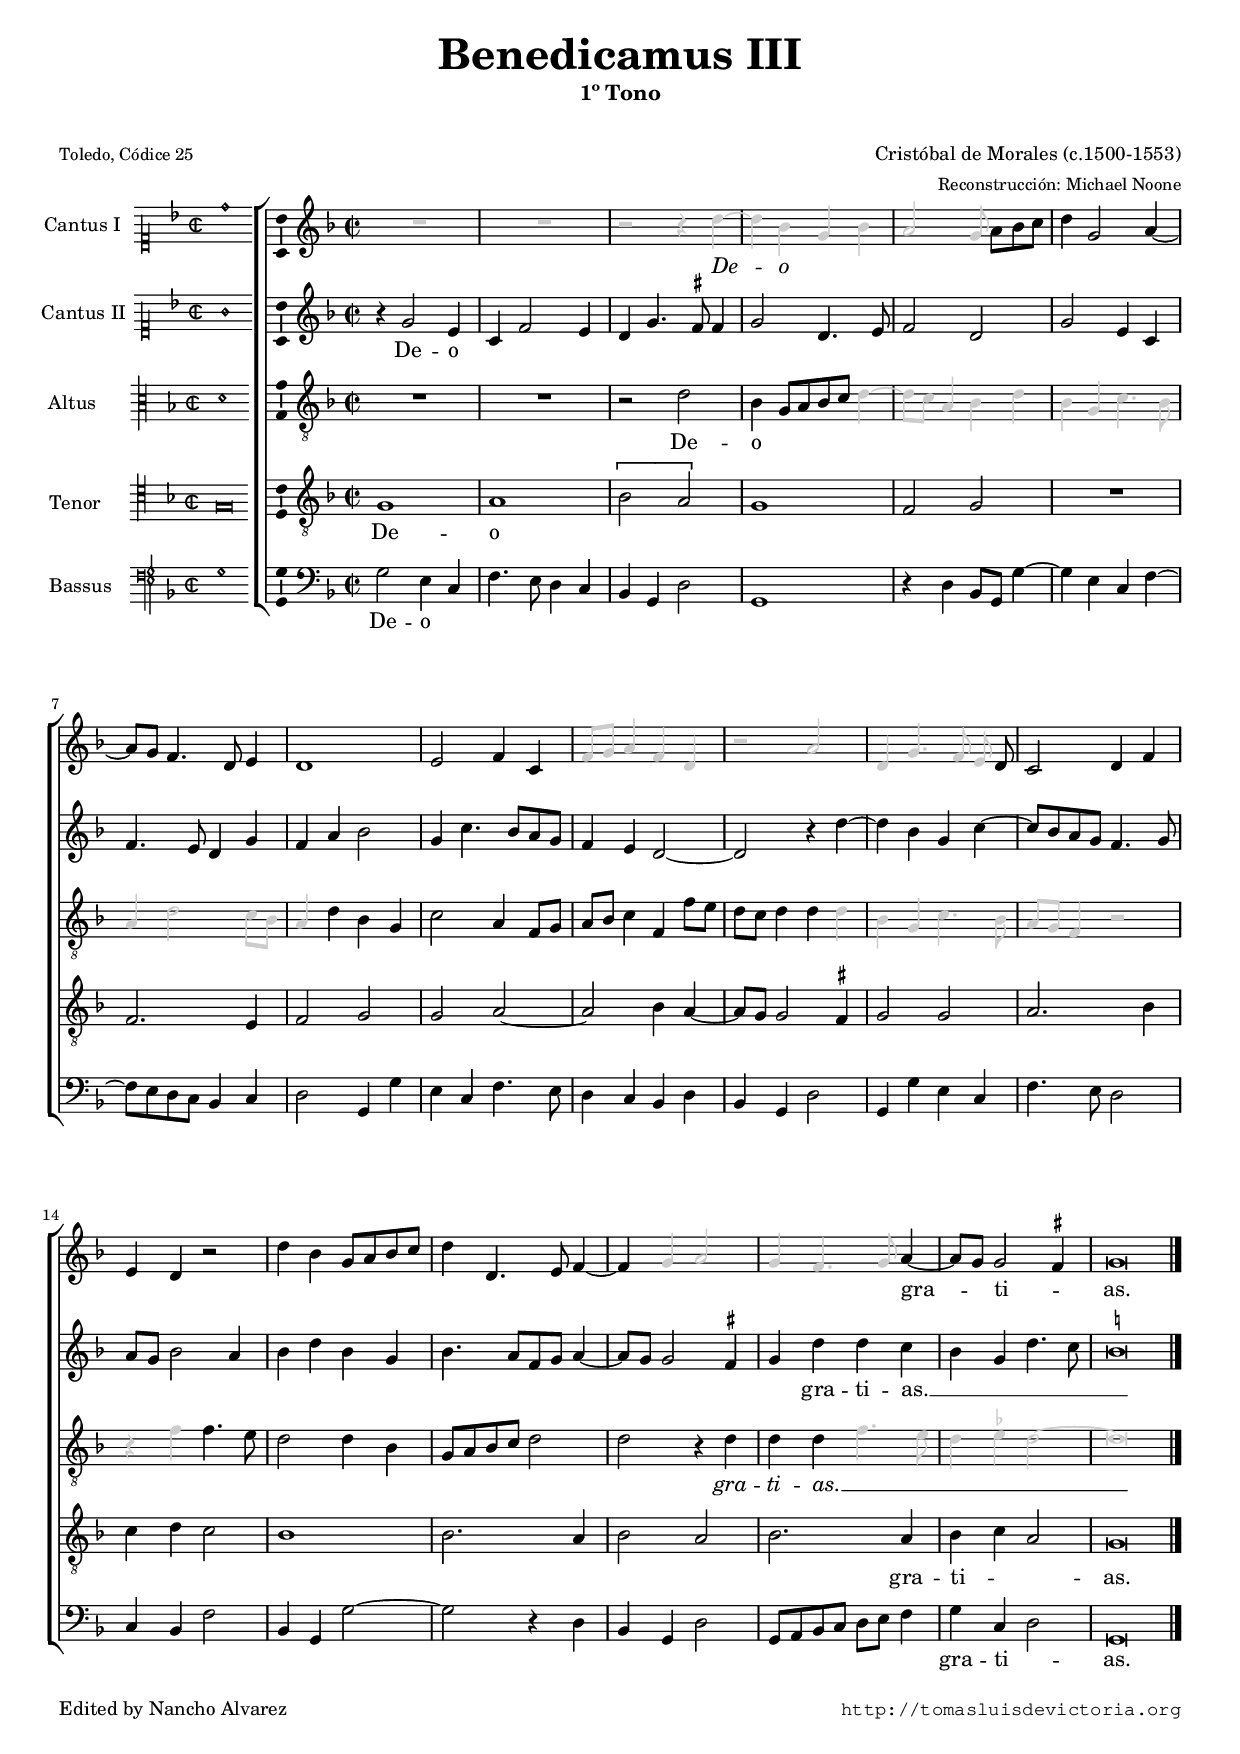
\version "2.18.0"

#(set-default-paper-size "a4")
#(set-global-staff-size 16.6)
#(ly:set-option 'point-and-click #f)
%mobile -s14.5 -i3.2

mtempo={\tempo 4 = 100}
mtempob={\tempo 4 = 50}

colorclaro=#(rgb-color .8 .8 .8)
coloroscuro=#(rgb-color 0 0 0)

mnon={
\override NoteHead.color = \colorclaro
\override Stem.color = \colorclaro
\override Beam.color = \colorclaro
\override Flag.color = \colorclaro
\override Dots.color = \colorclaro
\override Tie.color = \colorclaro
\override Rest.color = \colorclaro
\override AccidentalSuggestion.color = \colorclaro
\override MultiMeasureRest.color = \colorclaro
}
mnoff={
\override NoteHead.color = \coloroscuro
\override Stem.color = \coloroscuro
\override Beam.color = \coloroscuro
\override Flag.color = \coloroscuro
\override Dots.color = \coloroscuro
\override Tie.color = \coloroscuro
\override Rest.color = \coloroscuro
\override AccidentalSuggestion.color = \coloroscuro
\override MultiMeasureRest.color = \coloroscuro
}

italicas=\override LyricText.font-shape = #'italic
rectas=\override LyricText.font-shape = #'upright
ss=\once \set suggestAccidentals = ##t
incipitwidth = 20

htitle="Benedicamus III"
hcomposer="Morales"

\header {
	title=\markup{\fontsize #3 "Benedicamus III"}
	subtitle="1º Tono"
	subsubtitle=\markup{\column{" "}}
	composer=\markup{\right-column{"Cristóbal de Morales (c.1500-1553)" \smaller "Reconstrucción: Michael Noone"}}
        pdfauthor=\composer
	%opus="(-)"
	poet=\markup{\smaller "Toledo, Códice 25"} 
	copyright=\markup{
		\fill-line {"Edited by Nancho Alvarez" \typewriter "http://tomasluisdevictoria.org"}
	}
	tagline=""
}

global={\key f \major \time 2/2 \skip 1*20 \bar "|."
}


cantus=\relative c''{
	\mnon R1*2
        r2 r4 d ~
        d bes g bes
        a2 g8 \noBeam \mnoff a8 bes c
        d4 g,2 a4 ~
        a8 g f4. d8 e4
        d1
        e2 f4 c
        \mnon f8 g a4 f d
        r2 a'
        d,4 g4. f8 e \noBeam \mnoff d
        c2 d4 f
        e d r2
        d'4 bes g8 a bes c 
        d4 d,4. e8 f4 ~
        f \mnon g4 a2
        g4 f4. g8 \mnoff a4 ~
        a8 g g2 \ss fis4
        g\breve*1/2
}

cantusdos=\relative c''{
	r4 g2 e4
        c4 f2 e4
        d g4. \ss fis8 fis4
        g2 d4. e8
        f2 d
        g e4 c
        f4. e8 d4 g
        f a bes2
        g4 c4. bes8 a g
        f4 e d2 ~
        d r4 d' ~
        d bes g c4 ~
        c8 bes a g f4. g8
        a g bes2 a4
        bes4 d bes g
        bes4. a8[ f g] a4 ~
        a8 g g2 \ss fis4
        g4 d' d c
        bes g d'4. c8
        \ss b\breve*1/2
}

altus=\relative c'{
	R1*2
        r2 d
        bes4 g8[ a bes c] \mnon d4 ~
        d8 c a4 bes d
        bes g c4. bes8
        a4 d2 c8 bes
        a4 \mnoff d bes g
        c2 a4 f8 g 
        a8 bes c4 f, f'8 e
        d c d4 d \mnon d
        bes g c4. bes8
        a g f4 r2
        r4 f' \mnoff f4. e8
        d2 d4 bes
        g8 a bes c d2
        d r4 d 
        d d \mnon f4. e8
        d4 \ss ees d2 ~
        d\breve*1/2 \mnoff 
}

tenor=\relative c'{
	g1
        a
        \[bes2 a\]
        g1
        f2 g
        R1
        f2. e4
        f2 g
        g a ~
        a2 bes4 a ~
        a8 g g2 \ss fis4
        g2 g
        a2. bes4
        c4 d c2
        bes1
        bes2. a4
        bes2 a
        bes2. a4
        bes c a2
        g\breve*1/2
}

bassus=\relative c'{
	g2 e4 c
        f4. e8 d4 c
        bes4 g d'2
        g,1
        r4 d' bes8 g g'4 ~
        g e c f ~
        f8 e8 d c bes4 c
        d2 g,4 g'
        e4 c f4. e8
        d4 c bes d
        bes g d'2
        g,4 g' e c
        f4. e8 d2
        c4 bes f'2
        bes,4 g g'2 ~
        g r4 d
        bes g d'2
        g,8 a bes c d e f4
        g c, d2
        g,\breve*1/2
}

textocantus=\lyricmode{
\italicas 
De -- o _ _ _ _ _ _ _ _ _ _ _ _ _ _ _ _ _ _ _ _ _ _ _ _ 
_ _ _ _ _ _ _ _ _ _ _ _ _ _ _ _ _ _ _ _ _ _ _ _ _ 
\rectas
gra -- _ ti -- _ as.
}

textocantusdos=\lyricmode{
De -- o _ _ _ _ _ _ _ _ _ _ _ _ _ _ _ _ _ _ _ _ _ _ _ 
_ _ _ _ _ _ _ _ _ _ _ _ _ _ _ _ _ _ _ _ _ _ _ _ 
_ _ _ _ _ _ _ _ _ 
gra -- ti -- as. __ _ _ _ _ _ 
}

textoaltus=\lyricmode{
De -- o _ _ _ _ _ _ _ _ _ _ _ _ _ _ _ _ _ _ _ _ _ _ _ 
_ _ _ _ _ _ _ _ _ _ _ _ _ _ _ _ _ _ _ _ _ _ _ _ _ _ _ _ _ _ 
_ _ 
\italicas gra -- ti -- as. __ _ _ _ _ _ 
}

textotenor=\lyricmode{
De -- o _ _ _ _ _ _ _ _ _ _ _ _ _ _ _ _ _ _ _ _ _ _ 
_ _ _ _ _ _ _ 
gra -- ti -- _ _ as.
}

textobassus=\lyricmode{
De -- o _ _ _ _ _ _ _ _ _ _ _ _ _ _ _ _ _ _ _ _ _ _ _ 
_ _ _ _ _ _ _ _ _ _ _ _ _ _ _ _ _ _ _ _ _ _ _ _ _ _ _ _ _ 
_ _ _ _ _ _ _ 
gra -- ti -- _ as.
}


incipitcantus=\markup{
	\score{
		{ 
		\set Staff.instrumentName="Cantus I  " % Tiple
		\override NoteHead.style = #'neomensural
		\override Staff.TimeSignature.style = #'neomensural
		\cadenzaOn 
		\clef "petrucci-c1"
		\key f \major
		\time 2/2
		d''1
		} 
	\layout { line-width=\incipitwidth indent = 0 }
	}
}

incipitcantusdos=\markup{
	\score{
		{ 
		\set Staff.instrumentName="Cantus II " % Tiple
		\override NoteHead.style = #'neomensural
		\override Staff.TimeSignature.style = #'neomensural
		\cadenzaOn 
		\clef "petrucci-c1"
		\key f \major
		\time 2/2
		g'1
		} 
	\layout { line-width=\incipitwidth indent = 0 }
	}
}

incipitaltus=\markup{
	\score{
		{ 
		\set Staff.instrumentName="Altus      "
		\override NoteHead.style = #'neomensural 
		\override Staff.TimeSignature.style = #'neomensural
		\cadenzaOn 
		\clef "petrucci-c3"
		\key f \major
		\time 2/2
		d'1
		} 
	\layout { line-width=\incipitwidth indent = 0 }
	}
}


incipittenor=\markup{
	\score{
		{ 
		\set Staff.instrumentName="Tenor     "
		\override NoteHead.style = #'neomensural 
		\override Staff.TimeSignature.style = #'neomensural
		\cadenzaOn 
		\clef "petrucci-c4"
		\key f \major
		\time 2/2
		g\breve*1/2
		} 
	\layout { line-width=\incipitwidth indent=0 }
	}
}

incipitbassus=\markup{
	\score{
		{ 
		\set Staff.instrumentName="Bassus   "
		\override NoteHead.style = #'neomensural
		\override Staff.TimeSignature.style = #'neomensural
		\cadenzaOn 
		\clef "petrucci-f4"
		\key f \major
		\time 2/2
		g1
		} 
	\layout { line-width=\incipitwidth indent = 0 }
	}
}


\score {\transpose c' c'{
\new ChoirStaff<<

	\new Staff <<\global
	\new Voice="v1" {
		\set Staff.instrumentName=\incipitcantus
		\clef "treble"
		\cantus }
	\new Lyrics \lyricsto "v1" {\textocantus }
	>>
        
        \new Staff <<\global
	\new Voice="v5" {
		\set Staff.instrumentName=\incipitcantusdos
		\clef "treble"
		\cantusdos }
	\new Lyrics \lyricsto "v5" {\textocantusdos }
	>>

	\new Staff <<\global
	\new Voice="v2" {
		\set Staff.instrumentName=\incipitaltus
		\clef "G_8"
		\altus }
	\new Lyrics \lyricsto "v2" {\textoaltus }
	>>
	
	\new Staff <<\global
	\new Voice="v3" {
		\set Staff.instrumentName=\incipittenor
		\clef "G_8"
		\tenor }
	\new Lyrics \lyricsto "v3" {\textotenor }
	>>

	\new Staff <<\global
	\new Voice="v4" {
		\set Staff.instrumentName=\incipitbassus
		\clef "bass"
		\bassus }
	\new Lyrics \lyricsto "v4" {\textobassus }
	>>
	
>>

	} % transpose

\layout{ 
	\context {\Lyrics 
		\override VerticalAxisGroup.staff-affinity = #UP
		\override VerticalAxisGroup.nonstaff-relatedstaff-spacing =
			#'((basic-distance . 0) (minimum-distance . 0) (padding . 1))
		\override LyricText.font-size = #1.2
		\override LyricHyphen.minimum-distance = #0.5
	}
	\context {\Score 
                tempoHideNote = ##t
		\override BarNumber.padding = #2 
	}
	\context {\Voice 
		%melismaBusyProperties = #'()
		%autoBeaming = ##f
	}
	\context {\Staff 
                %\RemoveEmptyStaves
                %\override VerticalAxisGroup.remove-first = ##t
		\override VerticalAxisGroup.staff-staff-spacing =
			#'((basic-distance . 11) (minimum-distance . 0) (padding . 1))
		\consists Ambitus_engraver 
		\override LigatureBracket.padding = #1
	}
}

%\midi { \mtempo }

}


\paper{
	evenHeaderMarkup=\markup  \fill-line { \fromproperty #'page:page-number-string \htitle \hcomposer }
	oddHeaderMarkup= \markup  \fill-line { \on-the-fly #not-first-page \hcomposer \on-the-fly #not-first-page \htitle \on-the-fly #not-first-page \fromproperty #'page:page-number-string }
	%system-count=8
	ragged-last-bottom = ##f
	indent=3.5\cm
	system-system-spacing =
	#'((basic-distance . 20) (minimum-distance . 0) (padding . 5))
	top-system-spacing = % header
	#'((basic-distance . 8) (minimum-distance . 0) (padding . 0))
	last-bottom-spacing = % footer
	#'((basic-distance . 12) (minimum-distance . 0) (padding . 0))
	%top-markup-spacing #'basic-distance = 0
	markup-system-spacing #'basic-distance = 20

}
